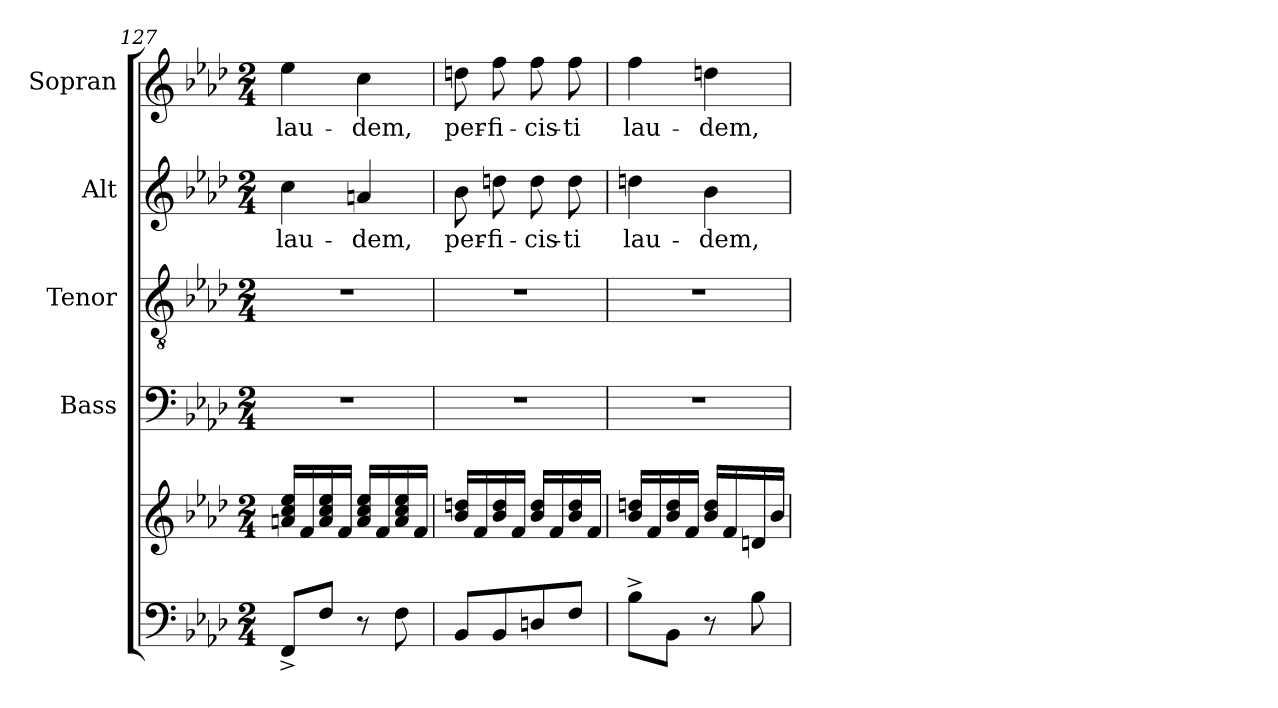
**kern	**kern	**kern	**kern	**kern	**text	**kern	**text
*part5	*part5	*part4	*part3	*part2	*part2	*part1	*part1
*staff6	*staff5	*staff4	*staff3	*staff2	*staff2	*staff1	*staff1
*	*	*I"Bass	*I"Tenor	*I"Alt	*	*I"Sopran	*
*	*	*I'B.	*I'T.	*I'A.	*	*I'S.	*
*clefF4	*clefG2	*clefF4	*clefGv2	*clefG2	*	*clefG2	*
*k[b-e-a-d-]	*k[b-e-a-d-]	*k[b-e-a-d-]	*k[b-e-a-d-]	*k[b-e-a-d-]	*	*k[b-e-a-d-]	*
*A-:	*A-:	*A-:	*A-:	*A-:	*	*A-:	*
*M2/4	*M2/4	*M2/4	*M2/4	*M2/4	*	*M2/4	*
=127	=127	=127	=127	=127	=127	=127	=127
!	!	!	!	!	!LO:LY:b	!	!LO:LY:b
8FF^</L	16an/ 16cc/ 16ee-/LL	2r	2r	4cc\	lau-	4ee-\	lau-
.	16f/	.	.	.	.	.	.
8F/J	16a/ 16cc/ 16ee-/	.	.	.	.	.	.
.	16f/JJ	.	.	.	.	.	.
!	!	!	!	!	!LO:LY:b	!	!LO:LY:b
8r	16a/ 16cc/ 16ee-/LL	.	.	4an/	-dem,	4cc\	-dem,
.	16f/	.	.	.	.	.	.
8F\	16a/ 16cc/ 16ee-/	.	.	.	.	.	.
.	16f/JJ	.	.	.	.	.	.
=128	=128	=128	=128	=128	=128	=128	=128
!	!	!	!	!	!LO:LY:b	!	!LO:LY:b
8BB-/L	16b-/ 16ddn/LL	2r	2r	8b-\	per-	8ddn\	per-
.	16f/	.	.	.	.	.	.
!	!	!	!	!	!LO:LY:b	!	!LO:LY:b
8BB-/	16b-/ 16dd/	.	.	8ddn\	-fi-	8ff\	-fi-
.	16f/JJ	.	.	.	.	.	.
!	!	!	!	!	!LO:LY:b	!	!LO:LY:b
8Dn/	16b-/ 16dd/LL	.	.	8dd\	-cis-	8ff\	-cis-
.	16f/	.	.	.	.	.	.
!	!	!	!	!	!LO:LY:b	!	!LO:LY:b
8F/J	16b-/ 16dd/	.	.	8dd\	-ti	8ff\	-ti
.	16f/JJ	.	.	.	.	.	.
=129	=129	=129	=129	=129	=129	=129	=129
!	!	!	!	!	!LO:LY:b	!	!LO:LY:b
8B-^>\L	16b-/ 16ddn/LL	2r	2r	4ddn\	lau-	4ff\	lau-
.	16f/	.	.	.	.	.	.
8BB-\J	16b-/ 16dd/	.	.	.	.	.	.
.	16f/JJ	.	.	.	.	.	.
!	!	!	!	!	!LO:LY:b	!	!LO:LY:b
8r	16b-/ 16dd/LL	.	.	4b-\	-dem,	4ddn\	-dem,
.	16f/	.	.	.	.	.	.
8B-\	16dn/	.	.	.	.	.	.
.	16b-/JJ	.	.	.	.	.	.
=	=	=	=	=	=	=	=
*-	*-	*-	*-	*-	*-	*-	*-
